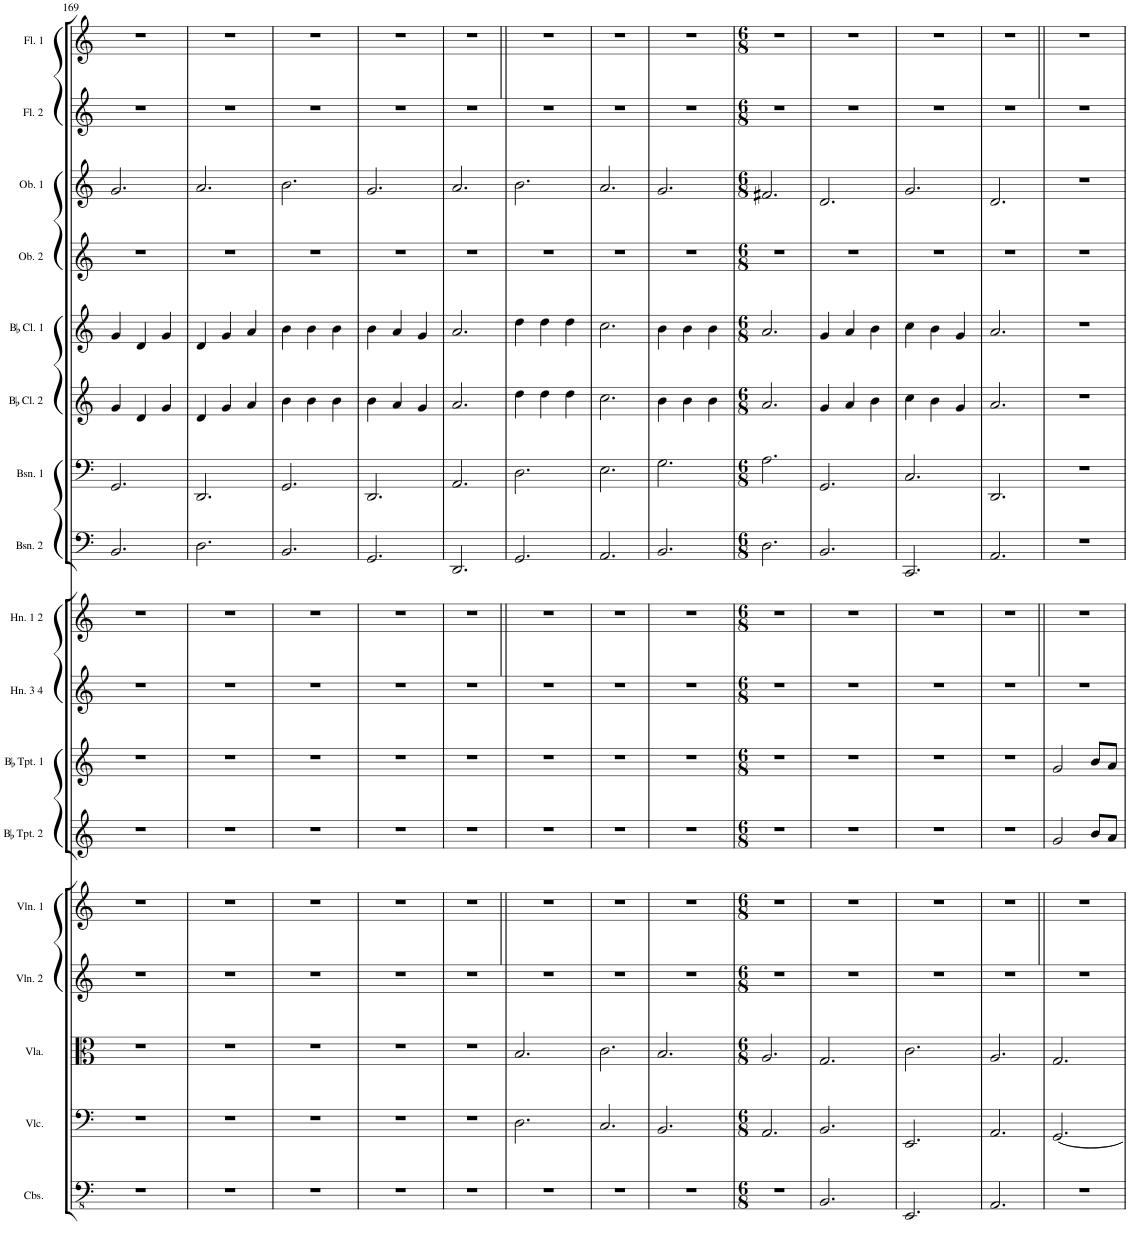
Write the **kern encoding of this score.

**kern	**kern	**kern	**kern	**kern	**kern	**kern	**kern	**kern	**kern	**kern	**kern	**kern	**kern	**kern	**kern	**kern
*part17	*part16	*part15	*part14	*part13	*part12	*part11	*part10	*part9	*part8	*part7	*part6	*part5	*part4	*part3	*part2	*part1
*staff17	*staff16	*staff15	*staff14	*staff13	*staff12	*staff11	*staff10	*staff9	*staff8	*staff7	*staff6	*staff5	*staff4	*staff3	*staff2	*staff1
*I"Contrabass	*I"Violoncello	*I"Viola	*I"Violin 2	*I"Violin 1	*I"BaccidentalFlat Trumpet 2	*I"BaccidentalFlat Trumpet 1	*I"Horn 3 4	*I"Horn 1 2	*I"Bassoon 2	*I"Bassoon 1	*I"BaccidentalFlat Clarinet 2	*I"BaccidentalFlat Clarinet 1	*I"Oboe 2	*I"Oboe 1	*I"Flute 2	*I"Flute 1
*I'Cbs.	*I'Vlc.	*I'Vla.	*I'Vln. 2	*I'Vln. 1	*I'BaccidentalFlat Tpt. 2	*I'BaccidentalFlat Tpt. 1	*I'Hn. 3 4	*I'Hn. 1 2	*I'Bsn. 2	*I'Bsn. 1	*I'BaccidentalFlat Cl. 2	*I'BaccidentalFlat Cl. 1	*I'Ob. 2	*I'Ob. 1	*I'Fl. 2	*I'Fl. 1
!!LO:PB:g=z
*clefFv4	*clefF4	*clefC3	*clefG2	*clefG2	*clefG2	*clefG2	*clefG2	*clefG2	*clefF4	*clefF4	*clefG2	*clefG2	*clefG2	*clefG2	*clefG2	*clefG2
*	*	*	*	*	*ITrd1c2	*	*	*ITrd4c7	*	*	*ITrd1c2	*ITrd1c2	*	*	*	*
*k[]	*k[]	*k[]	*k[]	*k[]	*k[]	*k[]	*k[]	*k[]	*k[]	*k[]	*k[]	*k[]	*k[]	*k[]	*k[]	*k[]
*M6/8	*M6/8	*M6/8	*M6/8	*M6/8	*M6/8	*M6/8	*M6/8	*M6/8	*M6/8	*M6/8	*M6/8	*M6/8	*M6/8	*M6/8	*M6/8	*M6/8
=169	=169	=169	=169	=169	=169	=169	=169	=169	=169	=169	=169	=169	=169	=169	=169	=169
2.r	2.r	2.r	2.r	2.r	2.r	2.r	2.r	2.r	2.BB/	2.GG/	4g/	4g/	2.r	2.g/	2.r	2.r
.	.	.	.	.	.	.	.	.	.	.	4d/	4d/	.	.	.	.
.	.	.	.	.	.	.	.	.	.	.	4g/	4g/	.	.	.	.
=170	=170	=170	=170	=170	=170	=170	=170	=170	=170	=170	=170	=170	=170	=170	=170	=170
2.r	2.r	2.r	2.r	2.r	2.r	2.r	2.r	2.r	2.D\	2.DD/	4d/	4d/	2.r	2.a/	2.r	2.r
.	.	.	.	.	.	.	.	.	.	.	4g/	4g/	.	.	.	.
.	.	.	.	.	.	.	.	.	.	.	4a/	4a/	.	.	.	.
=171	=171	=171	=171	=171	=171	=171	=171	=171	=171	=171	=171	=171	=171	=171	=171	=171
2.r	2.r	2.r	2.r	2.r	2.r	2.r	2.r	2.r	2.BB/	2.GG/	4b\	4b\	2.r	2.b\	2.r	2.r
.	.	.	.	.	.	.	.	.	.	.	4b\	4b\	.	.	.	.
.	.	.	.	.	.	.	.	.	.	.	4b\	4b\	.	.	.	.
=172	=172	=172	=172	=172	=172	=172	=172	=172	=172	=172	=172	=172	=172	=172	=172	=172
2.r	2.r	2.r	2.r	2.r	2.r	2.r	2.r	2.r	2.GG/	2.DD/	4b\	4b\	2.r	2.g/	2.r	2.r
.	.	.	.	.	.	.	.	.	.	.	4a/	4a/	.	.	.	.
.	.	.	.	.	.	.	.	.	.	.	4g/	4g/	.	.	.	.
=173	=173	=173	=173	=173	=173	=173	=173	=173	=173	=173	=173	=173	=173	=173	=173	=173
2.r	2.r	2.r	2.r	2.r	2.r	2.r	2.r	2.r	2.DD/	2.AA/	2.a/	2.a/	2.r	2.a/	2.r	2.r
=174||	=174||	=174||	=174||	=174||	=174||	=174||	=174||	=174||	=174||	=174||	=174||	=174||	=174||	=174||	=174||	=174||
2.r	2.D\	2.B/	2.r	2.r	2.r	2.r	2.r	2.r	2.GG/	2.D\	4dd\	4dd\	2.r	2.b\	2.r	2.r
.	.	.	.	.	.	.	.	.	.	.	4dd\	4dd\	.	.	.	.
.	.	.	.	.	.	.	.	.	.	.	4dd\	4dd\	.	.	.	.
=175	=175	=175	=175	=175	=175	=175	=175	=175	=175	=175	=175	=175	=175	=175	=175	=175
2.r	2.C/	2.c\	2.r	2.r	2.r	2.r	2.r	2.r	2.AA/	2.E\	2.cc\	2.cc\	2.r	2.a/	2.r	2.r
=176	=176	=176	=176	=176	=176	=176	=176	=176	=176	=176	=176	=176	=176	=176	=176	=176
2.r	2.BB/	2.B/	2.r	2.r	2.r	2.r	2.r	2.r	2.BB/	2.G\	4b\	4b\	2.r	2.g/	2.r	2.r
.	.	.	.	.	.	.	.	.	.	.	4b\	4b\	.	.	.	.
.	.	.	.	.	.	.	.	.	.	.	4b\	4b\	.	.	.	.
=177	=177	=177	=177	=177	=177	=177	=177	=177	=177	=177	=177	=177	=177	=177	=177	=177
*M6/8	*M6/8	*M6/8	*M6/8	*M6/8	*M6/8	*M6/8	*M6/8	*M6/8	*M6/8	*M6/8	*M6/8	*M6/8	*M6/8	*M6/8	*M6/8	*M6/8
2.r	2.AA/	2.A/	2.r	2.r	2.r	2.r	2.r	2.r	2.D\	2.A\	2.a/	2.a/	2.r	2.f#X/	2.r	2.r
=178	=178	=178	=178	=178	=178	=178	=178	=178	=178	=178	=178	=178	=178	=178	=178	=178
2.BBB/	2.BB/	2.G/	2.r	2.r	2.r	2.r	2.r	2.r	2.BB/	2.GG/	4g/	4g/	2.r	2.d/	2.r	2.r
.	.	.	.	.	.	.	.	.	.	.	4a/	4a/	.	.	.	.
.	.	.	.	.	.	.	.	.	.	.	4b\	4b\	.	.	.	.
=179	=179	=179	=179	=179	=179	=179	=179	=179	=179	=179	=179	=179	=179	=179	=179	=179
2.EEE/	2.EE/	2.c\	2.r	2.r	2.r	2.r	2.r	2.r	2.CC/	2.C/	4cc\	4cc\	2.r	2.g/	2.r	2.r
.	.	.	.	.	.	.	.	.	.	.	4b\	4b\	.	.	.	.
.	.	.	.	.	.	.	.	.	.	.	4g/	4g/	.	.	.	.
=180	=180	=180	=180	=180	=180	=180	=180	=180	=180	=180	=180	=180	=180	=180	=180	=180
2.AAA/	2.AA/	2.A/	2.r	2.r	2.r	2.r	2.r	2.r	2.AA/	2.DD/	2.a/	2.a/	2.r	2.d/	2.r	2.r
=181||	=181||	=181||	=181||	=181||	=181||	=181||	=181||	=181||	=181||	=181||	=181||	=181||	=181||	=181||	=181||	=181||
2.r	[2.GG/	2.G/	2.r	2.r	2g/	2g/	2.r	2.r	2.r	2.r	2.r	2.r	2.r	2.r	2.r	2.r
.	.	.	.	.	8b/L	8b/L	.	.	.	.	.	.	.	.	.	.
.	.	.	.	.	8a/J	8a/J	.	.	.	.	.	.	.	.	.	.
=	=	=	=	=	=	=	=	=	=	=	=	=	=	=	=	=
*-	*-	*-	*-	*-	*-	*-	*-	*-	*-	*-	*-	*-	*-	*-	*-	*-
